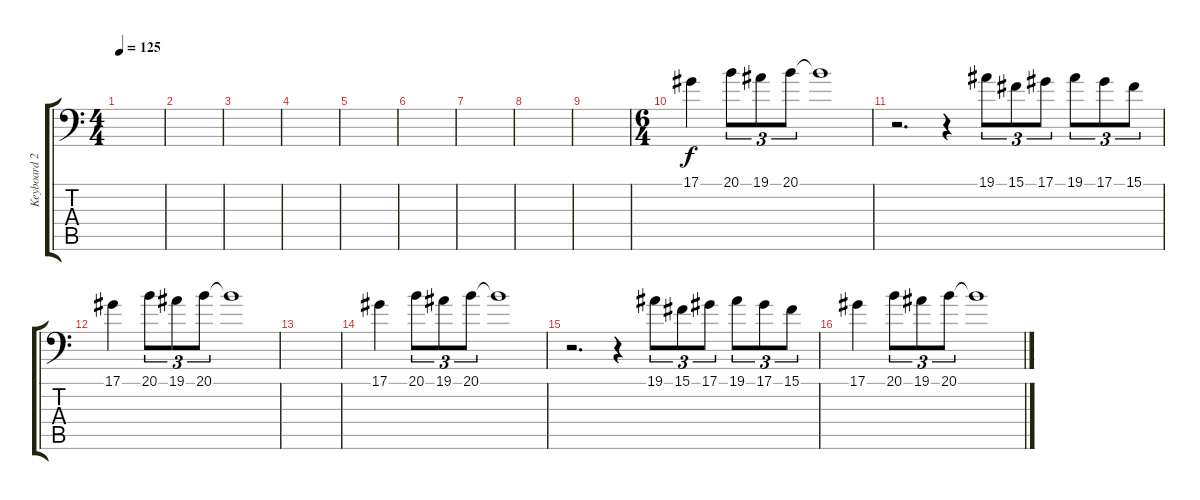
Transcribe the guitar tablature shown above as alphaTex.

\track ("Keyboard 2" "Keyboard 2") {instrument orchestralharp}
\staff {score tabs}
\tuning (Eb3 Bb2 Gb2 Db2 Ab1 Eb1) {hide}
\ts (4 4)
\tempo 125
\clef f4
\ks c
|
|
|
|
|
|
|
|
|
\ts (6 4)
17.1.4 20.1.8{tu (3 2)} 19.1.8{tu (3 2)} 20.1.8{tu (3 2)} 20.1{t}.1 |
r.2{d} r.4 19.1.8{tu (3 2)} 15.1.8{tu (3 2)} 17.1.8{tu (3 2)} 19.1.8{tu (3 2)} 17.1.8{tu (3 2)} 15.1.8{tu (3 2)} |
17.1.4 20.1.8{tu (3 2)} 19.1.8{tu (3 2)} 20.1.8{tu (3 2)} 20.1{t}.1 |
|
17.1.4 20.1.8{tu (3 2)} 19.1.8{tu (3 2)} 20.1.8{tu (3 2)} 20.1{t}.1 |
r.2{d} r.4 19.1.8{tu (3 2)} 15.1.8{tu (3 2)} 17.1.8{tu (3 2)} 19.1.8{tu (3 2)} 17.1.8{tu (3 2)} 15.1.8{tu (3 2)} |
17.1.4 20.1.8{tu (3 2)} 19.1.8{tu (3 2)} 20.1.8{tu (3 2)} 20.1{t}.1
